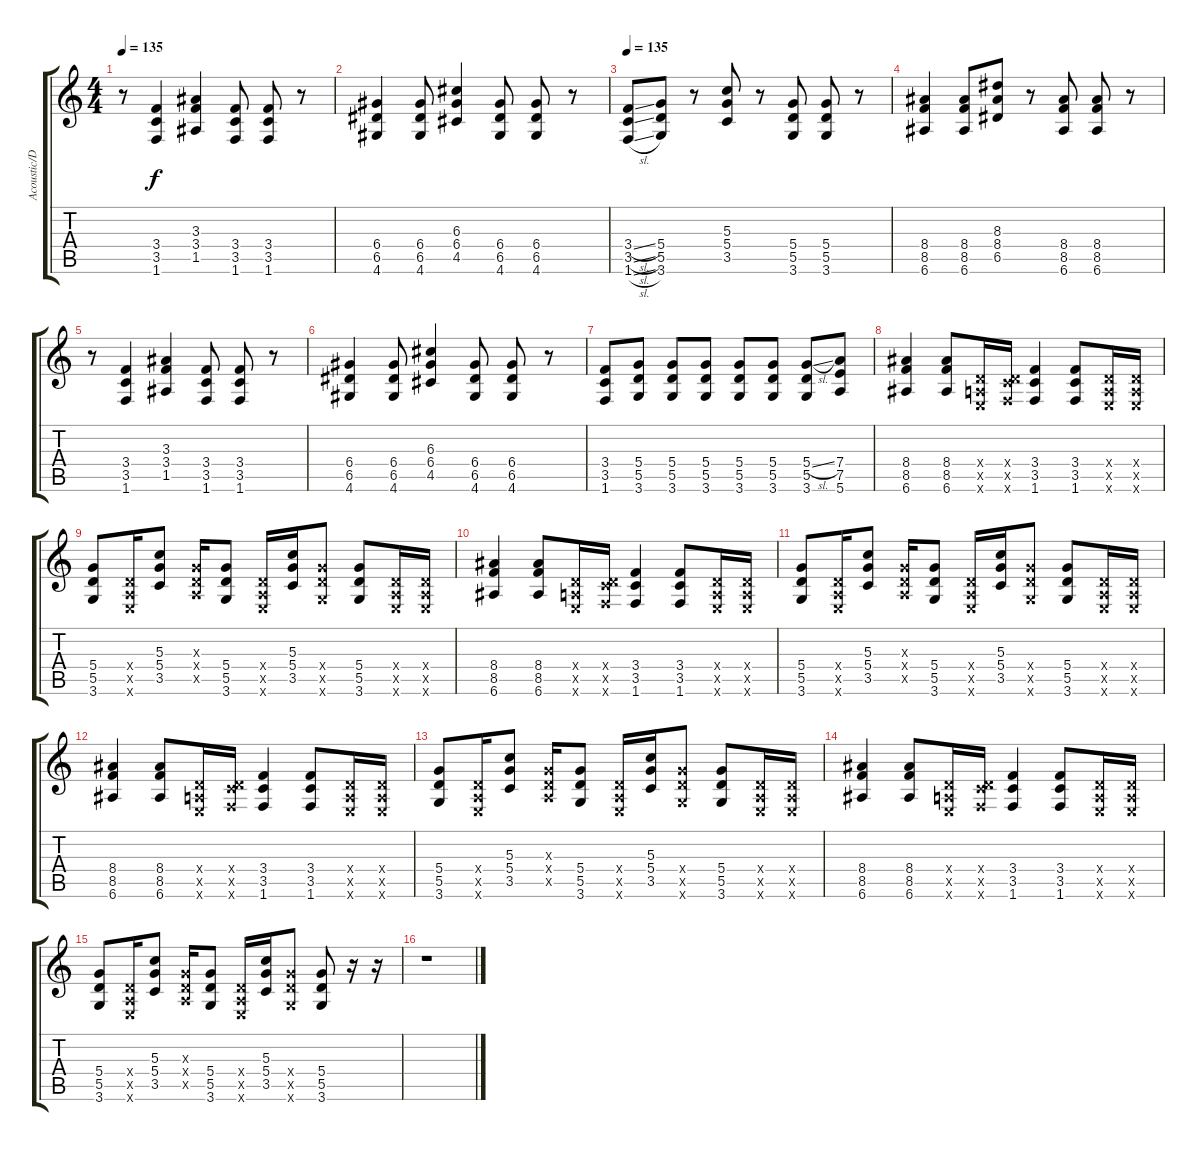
\track ("Acoustic/Distorted Guitar" "Acoustic/D") {instrument acousticguitarsteel}
\staff {score tabs}
\tuning (E4 B3 G3 D3 A2 E2) {hide}
\ts (4 4)
\tempo 135
\clef g2
\ks c
r.8{dy f} (3.4 3.5 1.6).4 (3.3 3.4 1.5).4 (3.4 3.5 1.6).8 (3.4 3.5 1.6).8 r.8 |
(6.4 6.5 4.6).4 (6.4 6.5 4.6).8 (6.3 6.4 4.5).4 (6.4 6.5 4.6).8 (6.4 6.5 4.6).8 r.8 |
\tempo 135
(3.4{sl} 3.5{sl} 1.6{sl}).8{instrument overdrivenguitar} (5.4 5.5 3.6).8 r.8 (5.3 5.4 3.5).8 r.8 (5.4 5.5 3.6).8 (5.4 5.5 3.6).8 r.8 |
(8.4 8.5 6.6).4 (8.4 8.5 6.6).8 (8.3 8.4 6.5).8 r.8 (8.4 8.5 6.6).8 (8.4 8.5 6.6).8 r.8 |
r.8 (3.4 3.5 1.6).4 (3.3 3.4 1.5).4 (3.4 3.5 1.6).8 (3.4 3.5 1.6).8 r.8 |
(6.4 6.5 4.6).4 (6.4 6.5 4.6).8 (6.3 6.4 4.5).4 (6.4 6.5 4.6).8 (6.4 6.5 4.6).8 r.8 |
(3.4 3.5 1.6).8 (5.4 5.5 3.6).8 (5.4 5.5 3.6).8 (5.4 5.5 3.6).8 (5.4 5.5 3.6).8 (5.4 5.5 3.6).8 (5.4{sl} 5.5 3.6).8 (7.4 7.5 5.6).8 |
(8.4 8.5 6.6).4 (8.4 8.5 6.6).8 (0.4{x} 0.5{x} 0.6{x}).16 (0.4{x} 3.5{x} 1.6{x}).16 (3.4 3.5 1.6).4 (3.4 3.5 1.6).8 (0.4{x} 0.5{x} 0.6{x}).16 (0.4{x} 0.5{x} 0.6{x}).16 |
(5.4 5.5 3.6).8 (0.4{x} 0.5{x} 0.6{x}).16 (5.3 5.4 3.5).8 (0.3{x} 0.4{x} 0.5{x}).16 (5.4 5.5 3.6).8 (0.4{x} 0.5{x} 0.6{x}).16 (5.3 5.4 3.5).16 (5.4{x} 5.5{x} 3.6{x}).8 (5.4 5.5 3.6).8 (0.4{x} 0.5{x} 0.6{x}).16 (0.4{x} 0.5{x} 0.6{x}).16 |
(8.4 8.5 6.6).4 (8.4 8.5 6.6).8 (0.4{x} 0.5{x} 0.6{x}).16 (0.4{x} 3.5{x} 1.6{x}).16 (3.4 3.5 1.6).4 (3.4 3.5 1.6).8 (0.4{x} 0.5{x} 0.6{x}).16 (0.4{x} 0.5{x} 0.6{x}).16 |
(5.4 5.5 3.6).8 (0.4{x} 0.5{x} 0.6{x}).16 (5.3 5.4 3.5).8 (0.3{x} 0.4{x} 0.5{x}).16 (5.4 5.5 3.6).8 (0.4{x} 0.5{x} 0.6{x}).16 (5.3 5.4 3.5).16 (5.4{x} 5.5{x} 3.6{x}).8 (5.4 5.5 3.6).8 (0.4{x} 0.5{x} 0.6{x}).16 (0.4{x} 0.5{x} 0.6{x}).16 |
(8.4 8.5 6.6).4 (8.4 8.5 6.6).8 (0.4{x} 0.5{x} 0.6{x}).16 (0.4{x} 3.5{x} 1.6{x}).16 (3.4 3.5 1.6).4 (3.4 3.5 1.6).8 (0.4{x} 0.5{x} 0.6{x}).16 (0.4{x} 0.5{x} 0.6{x}).16 |
(5.4 5.5 3.6).8 (0.4{x} 0.5{x} 0.6{x}).16 (5.3 5.4 3.5).8 (0.3{x} 0.4{x} 0.5{x}).16 (5.4 5.5 3.6).8 (0.4{x} 0.5{x} 0.6{x}).16 (5.3 5.4 3.5).16 (5.4{x} 5.5{x} 3.6{x}).8 (5.4 5.5 3.6).8 (0.4{x} 0.5{x} 0.6{x}).16 (0.4{x} 0.5{x} 0.6{x}).16 |
(8.4 8.5 6.6).4 (8.4 8.5 6.6).8 (0.4{x} 0.5{x} 0.6{x}).16 (0.4{x} 3.5{x} 1.6{x}).16 (3.4 3.5 1.6).4 (3.4 3.5 1.6).8 (0.4{x} 0.5{x} 0.6{x}).16 (0.4{x} 0.5{x} 0.6{x}).16 |
(5.4 5.5 3.6).8 (0.4{x} 0.5{x} 0.6{x}).16 (5.3 5.4 3.5).8 (0.3{x} 0.4{x} 0.5{x}).16 (5.4 5.5 3.6).8 (0.4{x} 0.5{x} 0.6{x}).16 (5.3 5.4 3.5).16 (5.4{x} 5.5{x} 3.6{x}).8 (5.4 5.5 3.6).8 r.16 r.16 |
r.1
